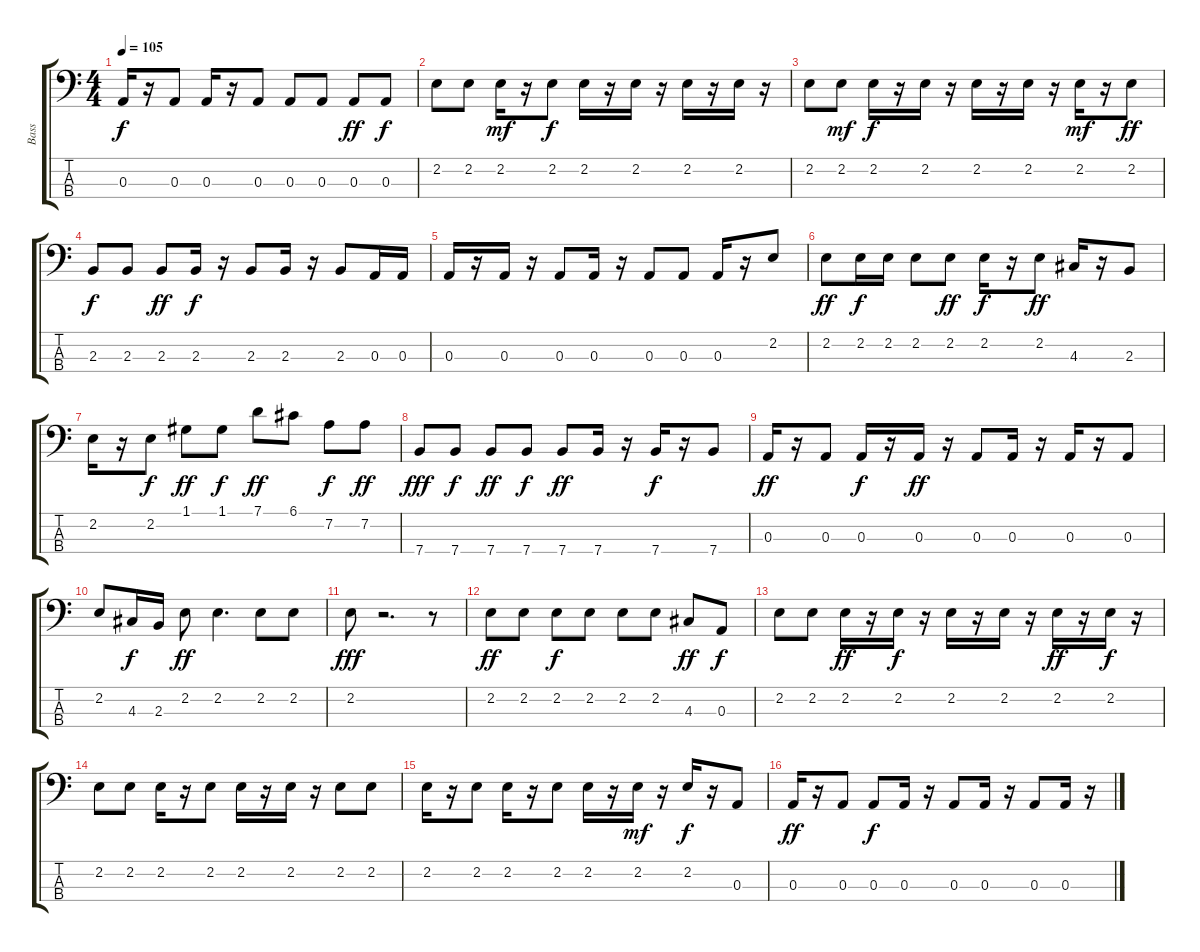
\track ("Bass" "Bass") {instrument electricbassfinger}
\staff {score tabs}
\tuning (G2 D2 A1 E1) {hide}
\ts (4 4)
\tempo 105
\clef f4
\ks c
0.3.16{dy f} r.16 0.3.8 0.3.16 r.16 0.3.8 0.3.8 0.3.8 0.3.8{dy ff} 0.3.8{dy f} |
2.2.8 2.2.8 2.2.16{dy mf} r.16 2.2.8{dy f} 2.2.16 r.16 2.2.16 r.16 2.2.16 r.16 2.2.16 r.16 |
2.2.8 2.2.8{dy mf} 2.2.16{dy f} r.16 2.2.16 r.16 2.2.16 r.16 2.2.16 r.16 2.2.16{dy mf} r.16 2.2.8{dy ff} |
2.3.8{dy f} 2.3.8 2.3.8{dy ff} 2.3.16{dy f} r.16 2.3.8 2.3.16 r.16 2.3.8 0.3.16 0.3.16 |
0.3.16 r.16 0.3.16 r.16 0.3.8 0.3.16 r.16 0.3.8 0.3.8 0.3.16 r.16 2.2.8 |
2.2.8{dy ff} 2.2.16{dy f} 2.2.16 2.2.8 2.2.8{dy ff} 2.2.16{dy f} r.16 2.2.8{dy ff} 4.3.16 r.16 2.3.8 |
2.2.16 r.16 2.2.8{dy f} 1.1.8{dy ff} 1.1.8{dy f} 7.1.8{dy ff} 6.1.8 7.2.8{dy f} 7.2.8{dy ff} |
7.4.8{dy fff} 7.4.8{dy f} 7.4.8{dy ff} 7.4.8{dy f} 7.4.8{dy ff} 7.4.16 r.16 7.4.16{dy f} r.16 7.4.8 |
0.3.16{dy ff} r.16 0.3.8 0.3.16{dy f} r.16 0.3.16{dy ff} r.16 0.3.8 0.3.16 r.16 0.3.16 r.16 0.3.8 |
2.2.8 4.3.16{dy f} 2.3.16 2.2.8{dy ff} 2.2.4{d} 2.2.8 2.2.8 |
2.2.8{dy fff} r.2{d} r.8 |
2.2.8{dy ff} 2.2.8 2.2.8{dy f} 2.2.8 2.2.8 2.2.8 4.3.8{dy ff} 0.3.8{dy f} |
2.2.8 2.2.8 2.2.16{dy ff} r.16 2.2.16{dy f} r.16 2.2.16 r.16 2.2.16 r.16 2.2.16{dy ff} r.16 2.2.16{dy f} r.16 |
2.2.8 2.2.8 2.2.16 r.16 2.2.8 2.2.16 r.16 2.2.16 r.16 2.2.8 2.2.8 |
2.2.16 r.16 2.2.8 2.2.16 r.16 2.2.8 2.2.16 r.16 2.2.16{dy mf} r.16 2.2.16{dy f} r.16 0.3.8 |
0.3.16{dy ff} r.16 0.3.8 0.3.8{dy f} 0.3.16 r.16 0.3.8 0.3.16 r.16 0.3.8 0.3.16 r.16
